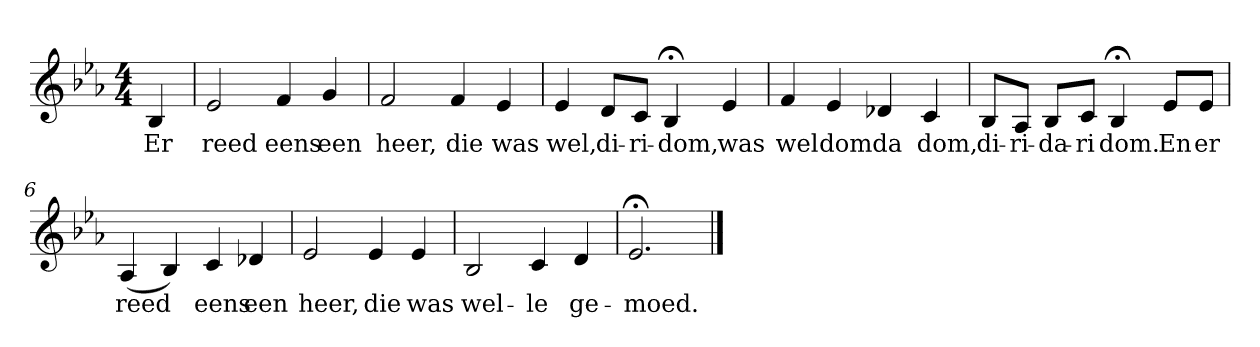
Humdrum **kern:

**kern	**text
*part1	*part1
*staff1	*staff1
*k[b-e-a-]	*
*E-:	*
*M4/4	*
*MM120	*
=	=
4B-	Er
=1	=1
2e-	reed
4f	eens
4g	een
=2	=2
2f	heer,
4f	die
4e-	was
=3	=3
4e-	wel,
8dL	di-
8cJ	-ri-
4B-;<	-dom,
4e-	was
=4	=4
4f	wel
4e-	dom
4d-X	da
4c	dom,
=5	=5
8B-L	di-
8A-J	-ri-
8B-L	-da-
8cJ	-ri
4B-;<	dom.
8e-L	En
8e-J	er
=6	=6
(4A-	reed
4B-)	.
4c	eens
4d-X	een
=7	=7
2e-	heer,
4e-	die
4e-	was
=8	=8
2B-	wel-
4c	-le
4d	ge-
=9	=9
2.e-;<	-moed.
==	==
*-	*-
